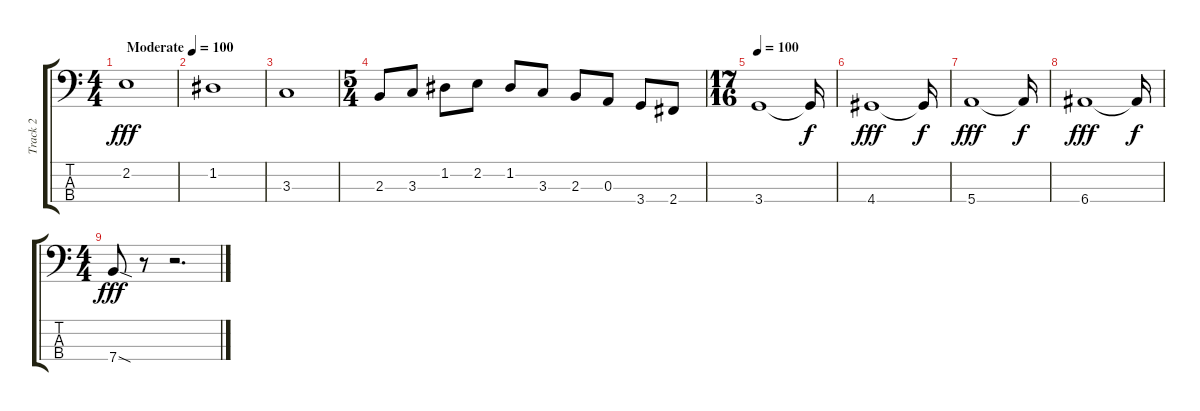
\track ("Track 2" "Track 2") {instrument electricbassfinger}
\staff {score tabs}
\tuning (G2 D2 A1 E1) {hide}
\ts (4 4)
\tempo (100 "Moderate")
\tempo 180
\tempo (100 "Moderate")
\clef f4
\ks c
2.2.1{dy fff instrument electricbassfinger} |
1.2.1 |
3.3.1 |
\ts (5 4)
2.3.8 3.3.8 1.2.8 2.2.8 1.2.8 3.3.8 2.3.8 0.3.8 3.4.8 2.4.8 |
\ts (17 16)
\tempo 100
3.4.1 3.4{t}.16{dy f} |
4.4.1{dy fff} 4.4{t}.16{dy f} |
5.4.1{dy fff} 5.4{t}.16{dy f} |
6.4.1{dy fff} 6.4{t}.16{dy f} |
\ts (4 4)
7.4{sod}.8{dy fff} r.8 r.2{d}
